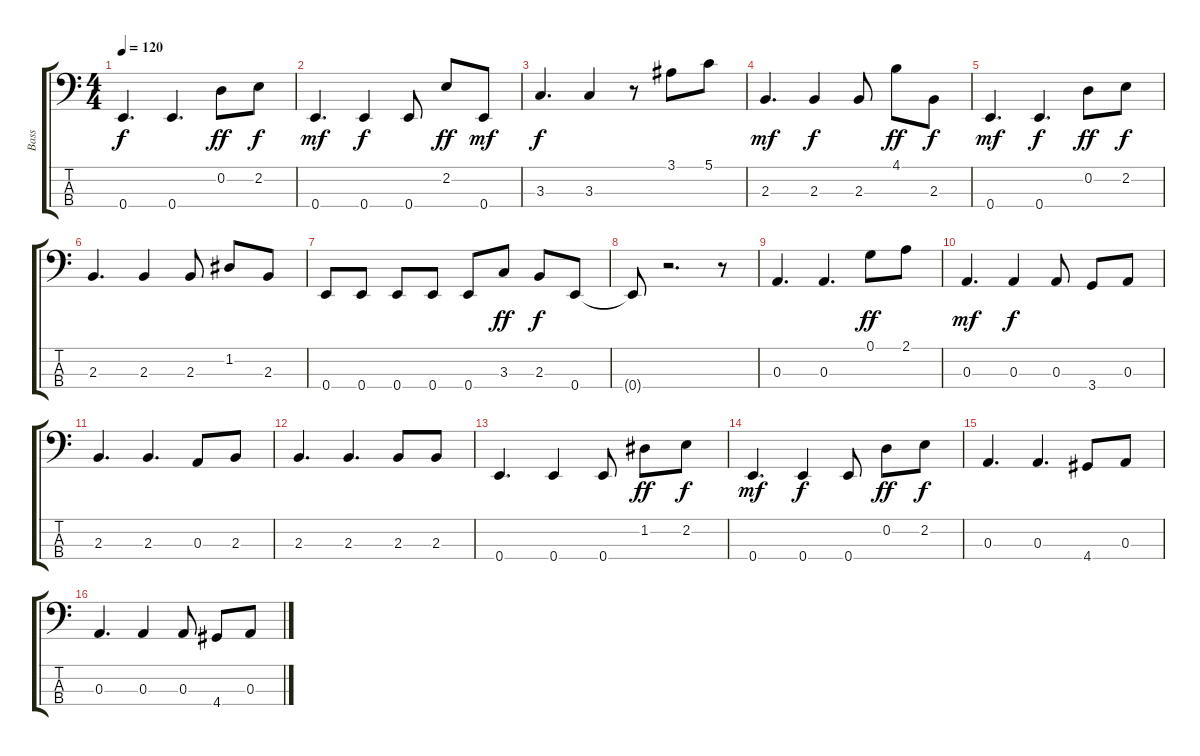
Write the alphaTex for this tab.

\track ("Bass" "Bass") {instrument electricbassfinger}
\staff {score tabs}
\tuning (G2 D2 A1 E1) {hide}
\ts (4 4)
\tempo 120
\clef f4
\ks c
0.4.4{d dy f} 0.4.4{d} 0.2.8{dy ff} 2.2.8{dy f} |
0.4.4{d dy mf} 0.4.4{dy f} 0.4.8 2.2.8{dy ff} 0.4.8{dy mf} |
3.3.4{d dy f} 3.3.4 r.8 3.1.8 5.1.8 |
2.3.4{d dy mf} 2.3.4{dy f} 2.3.8 4.1.8{dy ff} 2.3.8{dy f} |
0.4.4{d dy mf} 0.4.4{d dy f} 0.2.8{dy ff} 2.2.8{dy f} |
2.3.4{d} 2.3.4 2.3.8 1.2.8 2.3.8 |
0.4.8 0.4.8 0.4.8 0.4.8 0.4.8 3.3.8{dy ff} 2.3.8{dy f} 0.4.8 |
0.4{t}.8 r.2{d} r.8 |
0.3.4{d} 0.3.4{d} 0.1.8{dy ff} 2.1.8 |
0.3.4{d dy mf} 0.3.4{dy f} 0.3.8 3.4.8 0.3.8 |
2.3.4{d} 2.3.4{d} 0.3.8 2.3.8 |
2.3.4{d} 2.3.4{d} 2.3.8 2.3.8 |
0.4.4{d} 0.4.4 0.4.8 1.2.8{dy ff} 2.2.8{dy f} |
0.4.4{d dy mf} 0.4.4{dy f} 0.4.8 0.2.8{dy ff} 2.2.8{dy f} |
0.3.4{d} 0.3.4{d} 4.4.8 0.3.8 |
0.3.4{d} 0.3.4 0.3.8 4.4.8 0.3.8
